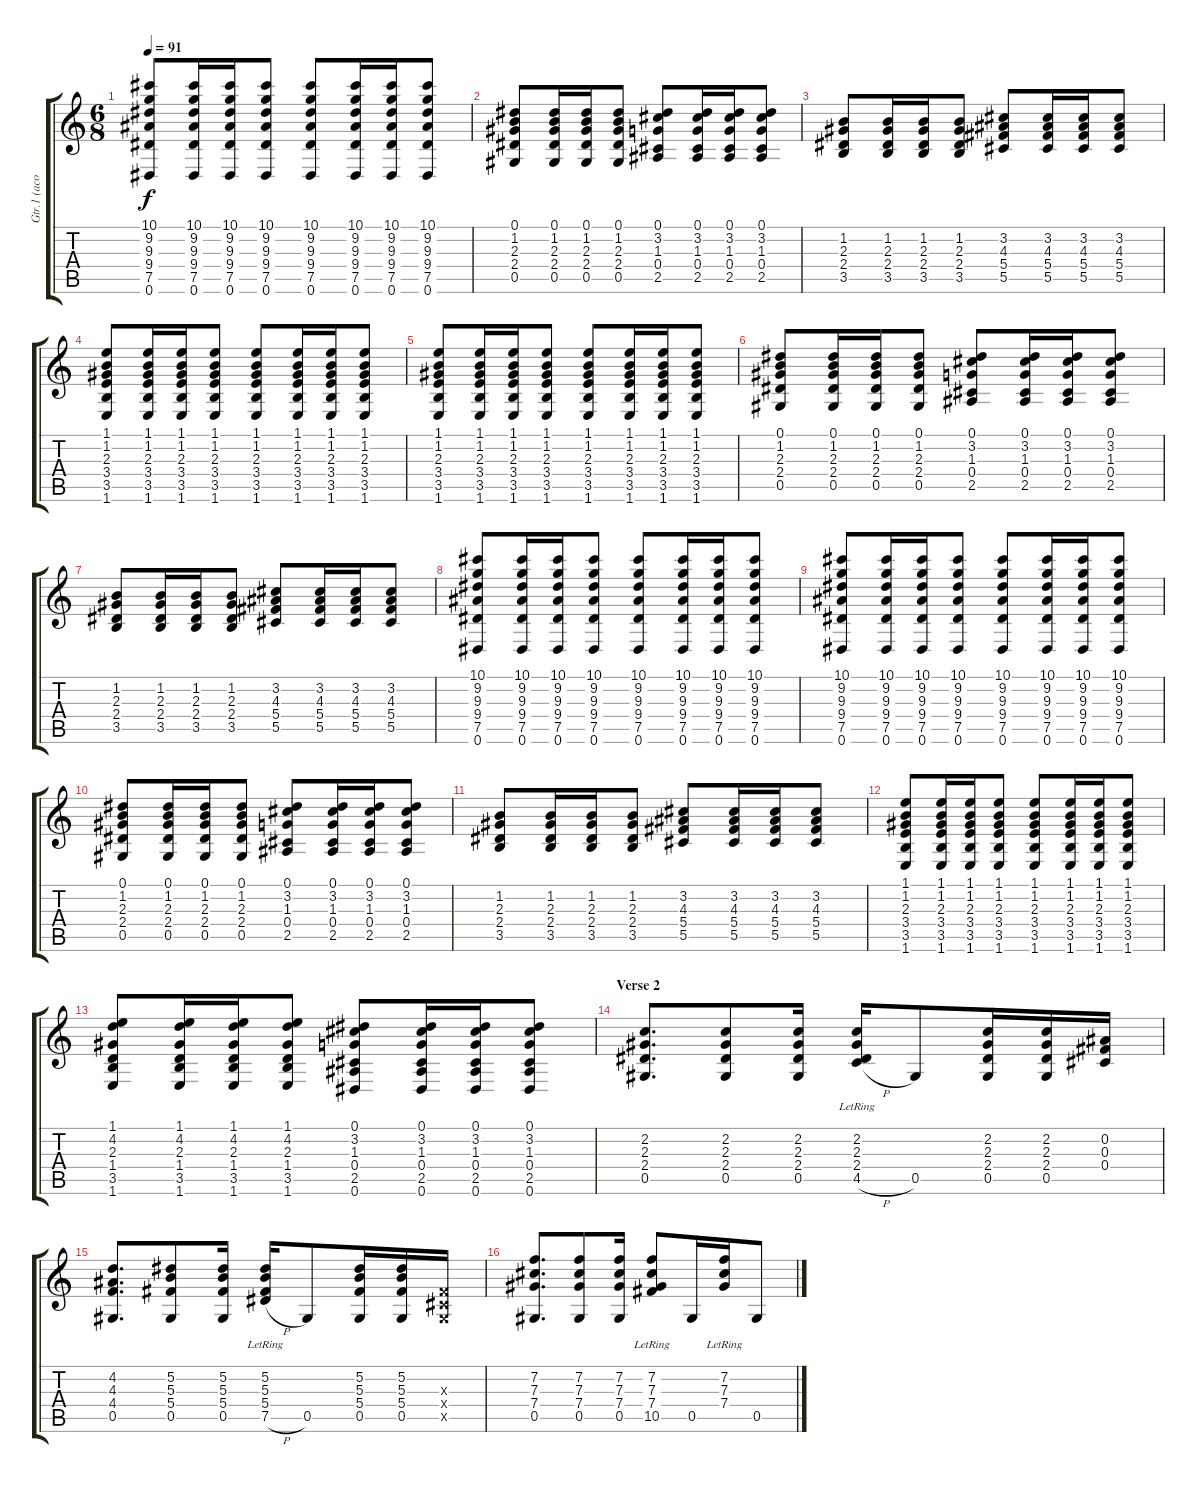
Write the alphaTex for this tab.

\track ("Gtr.1 (acoust.)" "Gtr.1 (aco") {instrument acousticguitarsteel}
\staff {score tabs}
\tuning (Eb4 Bb3 Gb3 Db3 Ab2 Eb2) {hide}
\ts (6 8)
\tempo 91
\clef g2
\ks c
(10.1 9.2 9.3 9.4 7.5 0.6).8{dy f} (10.1 9.2 9.3 9.4 7.5 0.6).16 (10.1 9.2 9.3 9.4 7.5 0.6).16 (10.1 9.2 9.3 9.4 7.5 0.6).8 (10.1 9.2 9.3 9.4 7.5 0.6).8 (10.1 9.2 9.3 9.4 7.5 0.6).16 (10.1 9.2 9.3 9.4 7.5 0.6).16 (10.1 9.2 9.3 9.4 7.5 0.6).8 |
(0.1 1.2 2.3 2.4 0.5).8 (0.1 1.2 2.3 2.4 0.5).16 (0.1 1.2 2.3 2.4 0.5).16 (0.1 1.2 2.3 2.4 0.5).8 (0.1 3.2 1.3 0.4 2.5).8 (0.1 3.2 1.3 0.4 2.5).16 (0.1 3.2 1.3 0.4 2.5).16 (0.1 3.2 1.3 0.4 2.5).8 |
(1.2 2.3 2.4 3.5).8 (1.2 2.3 2.4 3.5).16 (1.2 2.3 2.4 3.5).16 (1.2 2.3 2.4 3.5).8 (3.2 4.3 5.4 5.5).8 (3.2 4.3 5.4 5.5).16 (3.2 4.3 5.4 5.5).16 (3.2 4.3 5.4 5.5).8 |
(1.1 1.2 2.3 3.4 3.5 1.6).8 (1.1 1.2 2.3 3.4 3.5 1.6).16 (1.1 1.2 2.3 3.4 3.5 1.6).16 (1.1 1.2 2.3 3.4 3.5 1.6).8 (1.1 1.2 2.3 3.4 3.5 1.6).8 (1.1 1.2 2.3 3.4 3.5 1.6).16 (1.1 1.2 2.3 3.4 3.5 1.6).16 (1.1 1.2 2.3 3.4 3.5 1.6).8 |
(1.1 1.2 2.3 3.4 3.5 1.6).8 (1.1 1.2 2.3 3.4 3.5 1.6).16 (1.1 1.2 2.3 3.4 3.5 1.6).16 (1.1 1.2 2.3 3.4 3.5 1.6).8 (1.1 1.2 2.3 3.4 3.5 1.6).8 (1.1 1.2 2.3 3.4 3.5 1.6).16 (1.1 1.2 2.3 3.4 3.5 1.6).16 (1.1 1.2 2.3 3.4 3.5 1.6).8 |
(0.1 1.2 2.3 2.4 0.5).8 (0.1 1.2 2.3 2.4 0.5).16 (0.1 1.2 2.3 2.4 0.5).16 (0.1 1.2 2.3 2.4 0.5).8 (0.1 3.2 1.3 0.4 2.5).8 (0.1 3.2 1.3 0.4 2.5).16 (0.1 3.2 1.3 0.4 2.5).16 (0.1 3.2 1.3 0.4 2.5).8 |
(1.2 2.3 2.4 3.5).8 (1.2 2.3 2.4 3.5).16 (1.2 2.3 2.4 3.5).16 (1.2 2.3 2.4 3.5).8 (3.2 4.3 5.4 5.5).8 (3.2 4.3 5.4 5.5).16 (3.2 4.3 5.4 5.5).16 (3.2 4.3 5.4 5.5).8 |
(10.1 9.2 9.3 9.4 7.5 0.6).8 (10.1 9.2 9.3 9.4 7.5 0.6).16 (10.1 9.2 9.3 9.4 7.5 0.6).16 (10.1 9.2 9.3 9.4 7.5 0.6).8 (10.1 9.2 9.3 9.4 7.5 0.6).8 (10.1 9.2 9.3 9.4 7.5 0.6).16 (10.1 9.2 9.3 9.4 7.5 0.6).16 (10.1 9.2 9.3 9.4 7.5 0.6).8 |
(10.1 9.2 9.3 9.4 7.5 0.6).8 (10.1 9.2 9.3 9.4 7.5 0.6).16 (10.1 9.2 9.3 9.4 7.5 0.6).16 (10.1 9.2 9.3 9.4 7.5 0.6).8 (10.1 9.2 9.3 9.4 7.5 0.6).8 (10.1 9.2 9.3 9.4 7.5 0.6).16 (10.1 9.2 9.3 9.4 7.5 0.6).16 (10.1 9.2 9.3 9.4 7.5 0.6).8 |
(0.1 1.2 2.3 2.4 0.5).8 (0.1 1.2 2.3 2.4 0.5).16 (0.1 1.2 2.3 2.4 0.5).16 (0.1 1.2 2.3 2.4 0.5).8 (0.1 3.2 1.3 0.4 2.5).8 (0.1 3.2 1.3 0.4 2.5).16 (0.1 3.2 1.3 0.4 2.5).16 (0.1 3.2 1.3 0.4 2.5).8 |
(1.2 2.3 2.4 3.5).8 (1.2 2.3 2.4 3.5).16 (1.2 2.3 2.4 3.5).16 (1.2 2.3 2.4 3.5).8 (3.2 4.3 5.4 5.5).8 (3.2 4.3 5.4 5.5).16 (3.2 4.3 5.4 5.5).16 (3.2 4.3 5.4 5.5).8 |
(1.1 1.2 2.3 3.4 3.5 1.6).8 (1.1 1.2 2.3 3.4 3.5 1.6).16 (1.1 1.2 2.3 3.4 3.5 1.6).16 (1.1 1.2 2.3 3.4 3.5 1.6).8 (1.1 1.2 2.3 3.4 3.5 1.6).8 (1.1 1.2 2.3 3.4 3.5 1.6).16 (1.1 1.2 2.3 3.4 3.5 1.6).16 (1.1 1.2 2.3 3.4 3.5 1.6).8 |
(1.1 4.2 2.3 1.4 3.5 1.6).8 (1.1 4.2 2.3 1.4 3.5 1.6).16 (1.1 4.2 2.3 1.4 3.5 1.6).16 (1.1 4.2 2.3 1.4 3.5 1.6).8 (0.1 3.2 1.3 0.4 2.5 0.6).8 (0.1 3.2 1.3 0.4 2.5 0.6).16 (0.1 3.2 1.3 0.4 2.5 0.6).16 (0.1 3.2 1.3 0.4 2.5 0.6).8 |
\section ("" "Verse 2")
(2.2 2.3 2.4 0.5).8{d} (2.2 2.3 2.4 0.5).8 (2.2 2.3 2.4 0.5).16 (2.2{lr} 2.3{lr} 2.4{lr} 4.5{h}).16 0.5.8 (2.2 2.3 2.4 0.5).16 (2.2 2.3 2.4 0.5).16 (0.2 0.3 0.4).16 |
(4.2 4.3 4.4 0.5).8{d} (5.2 5.3 5.4 0.5).8 (5.2 5.3 5.4 0.5).16 (5.2{lr} 5.3{lr} 5.4{lr} 7.5{h}).16 0.5.8 (5.2 5.3 5.4 0.5).16 (5.2 5.3 5.4 0.5).16 (0.3{x} 0.4{x} 0.5{x}).16 |
(7.2 7.3 7.4 0.5).8{d} (7.2 7.3 7.4 0.5).8 (7.2 7.3 7.4 0.5).16 (7.2{lr} 7.3{lr} 7.4{lr} 10.5).8 0.5.16 (7.2{lr} 7.3{lr} 7.4{lr}).16 0.5.8
